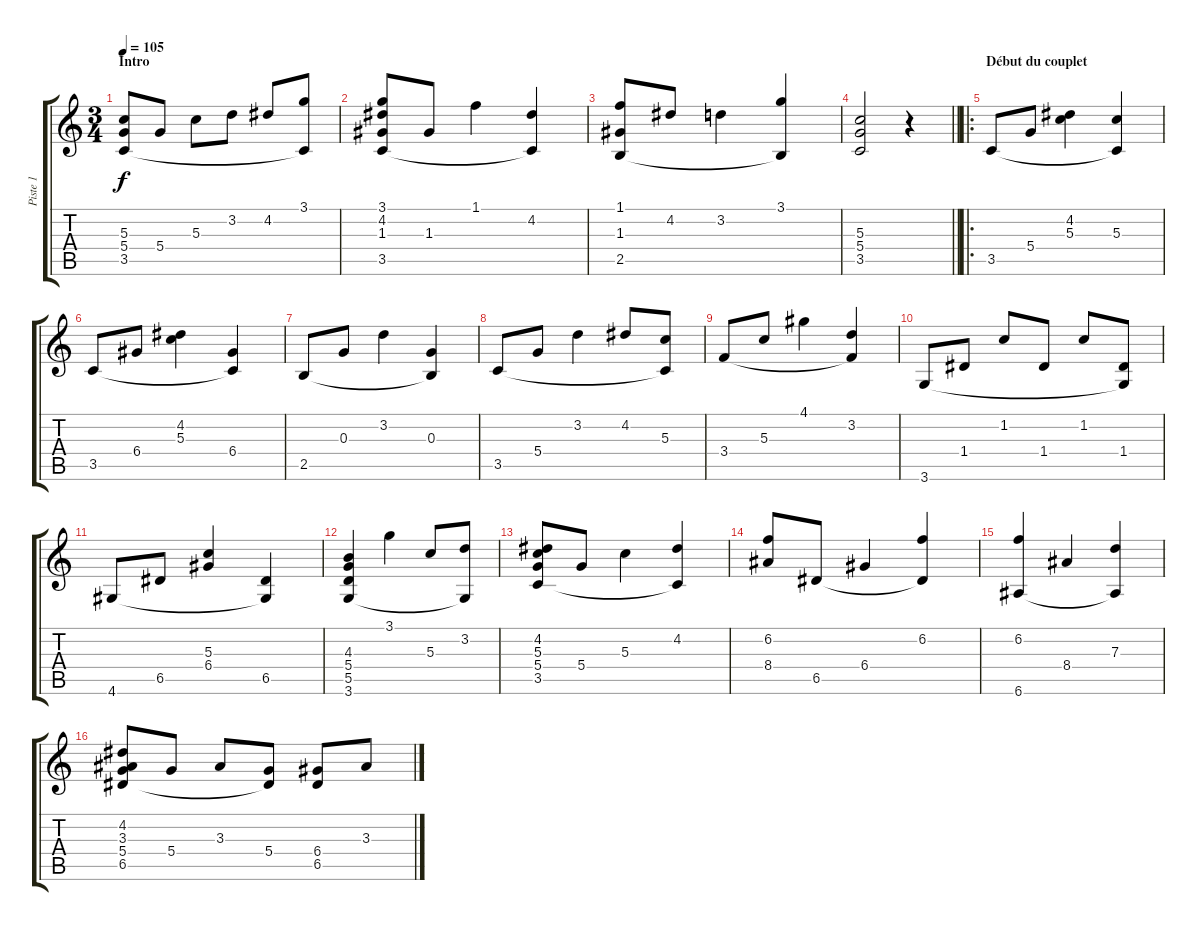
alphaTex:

\track ("Piste 1" "Piste 1") {instrument acousticguitarnylon}
\staff {score tabs}
\tuning (E4 B3 G3 D3 A2 E2) {hide}
\ts (3 4)
\section ("" "Intro")
\tempo 105
\clef g2
\ks c
(5.3 5.4 3.5).8{dy f instrument acousticguitarnylon} 5.4.8 5.3.8 3.2.8 4.2.8 (3.1 3.5{t}).8 |
(3.1 4.2 1.3 3.5).8 1.3.8 1.1.4 (4.2 3.5{t}).4 |
(1.1 1.3 2.5).8 4.2.8 3.2.4 (3.1 2.5{t}).4 |
\barLineRight lightlight
(5.3 5.4 3.5).2 r.4 |
\ro
\section ("" "Début du couplet")
3.5.8 5.4.8 (4.2 5.3).4 (5.3 3.5{t}).4 |
3.5.8 6.4.8 (4.2 5.3).4 (6.4 3.5{t}).4 |
2.5.8 0.3.8 3.2.4 (0.3 2.5{t}).4 |
3.5.8 5.4.8 3.2.4 4.2.8 (5.3 3.5{t}).8 |
3.4.8 5.3.8 4.1.4 (3.2 3.4{t}).4 |
3.6.8 1.4.8 1.2.8 1.4.8 1.2.8 (1.4 3.6{t}).8 |
4.6.8 6.5.8 (5.3 6.4).4 (6.5 4.6{t}).4 |
(4.3 5.4 5.5 3.6).4 3.1.4 5.3.8 (3.2 3.6{t}).8 |
(4.2 5.3 5.4 3.5).8 5.4.8 5.3.4 (4.2 3.5{t}).4 |
(6.2 8.4).8 6.5.8 6.4.4 (6.2 6.5{t}).4 |
(6.2 6.6).4 8.4.4 (7.3 6.6{t}).4 |
(4.2 3.3 5.4 6.5).8 5.4.8 3.3.8 (5.4 6.5{t}).8 (6.4 6.5).8 3.3.8
